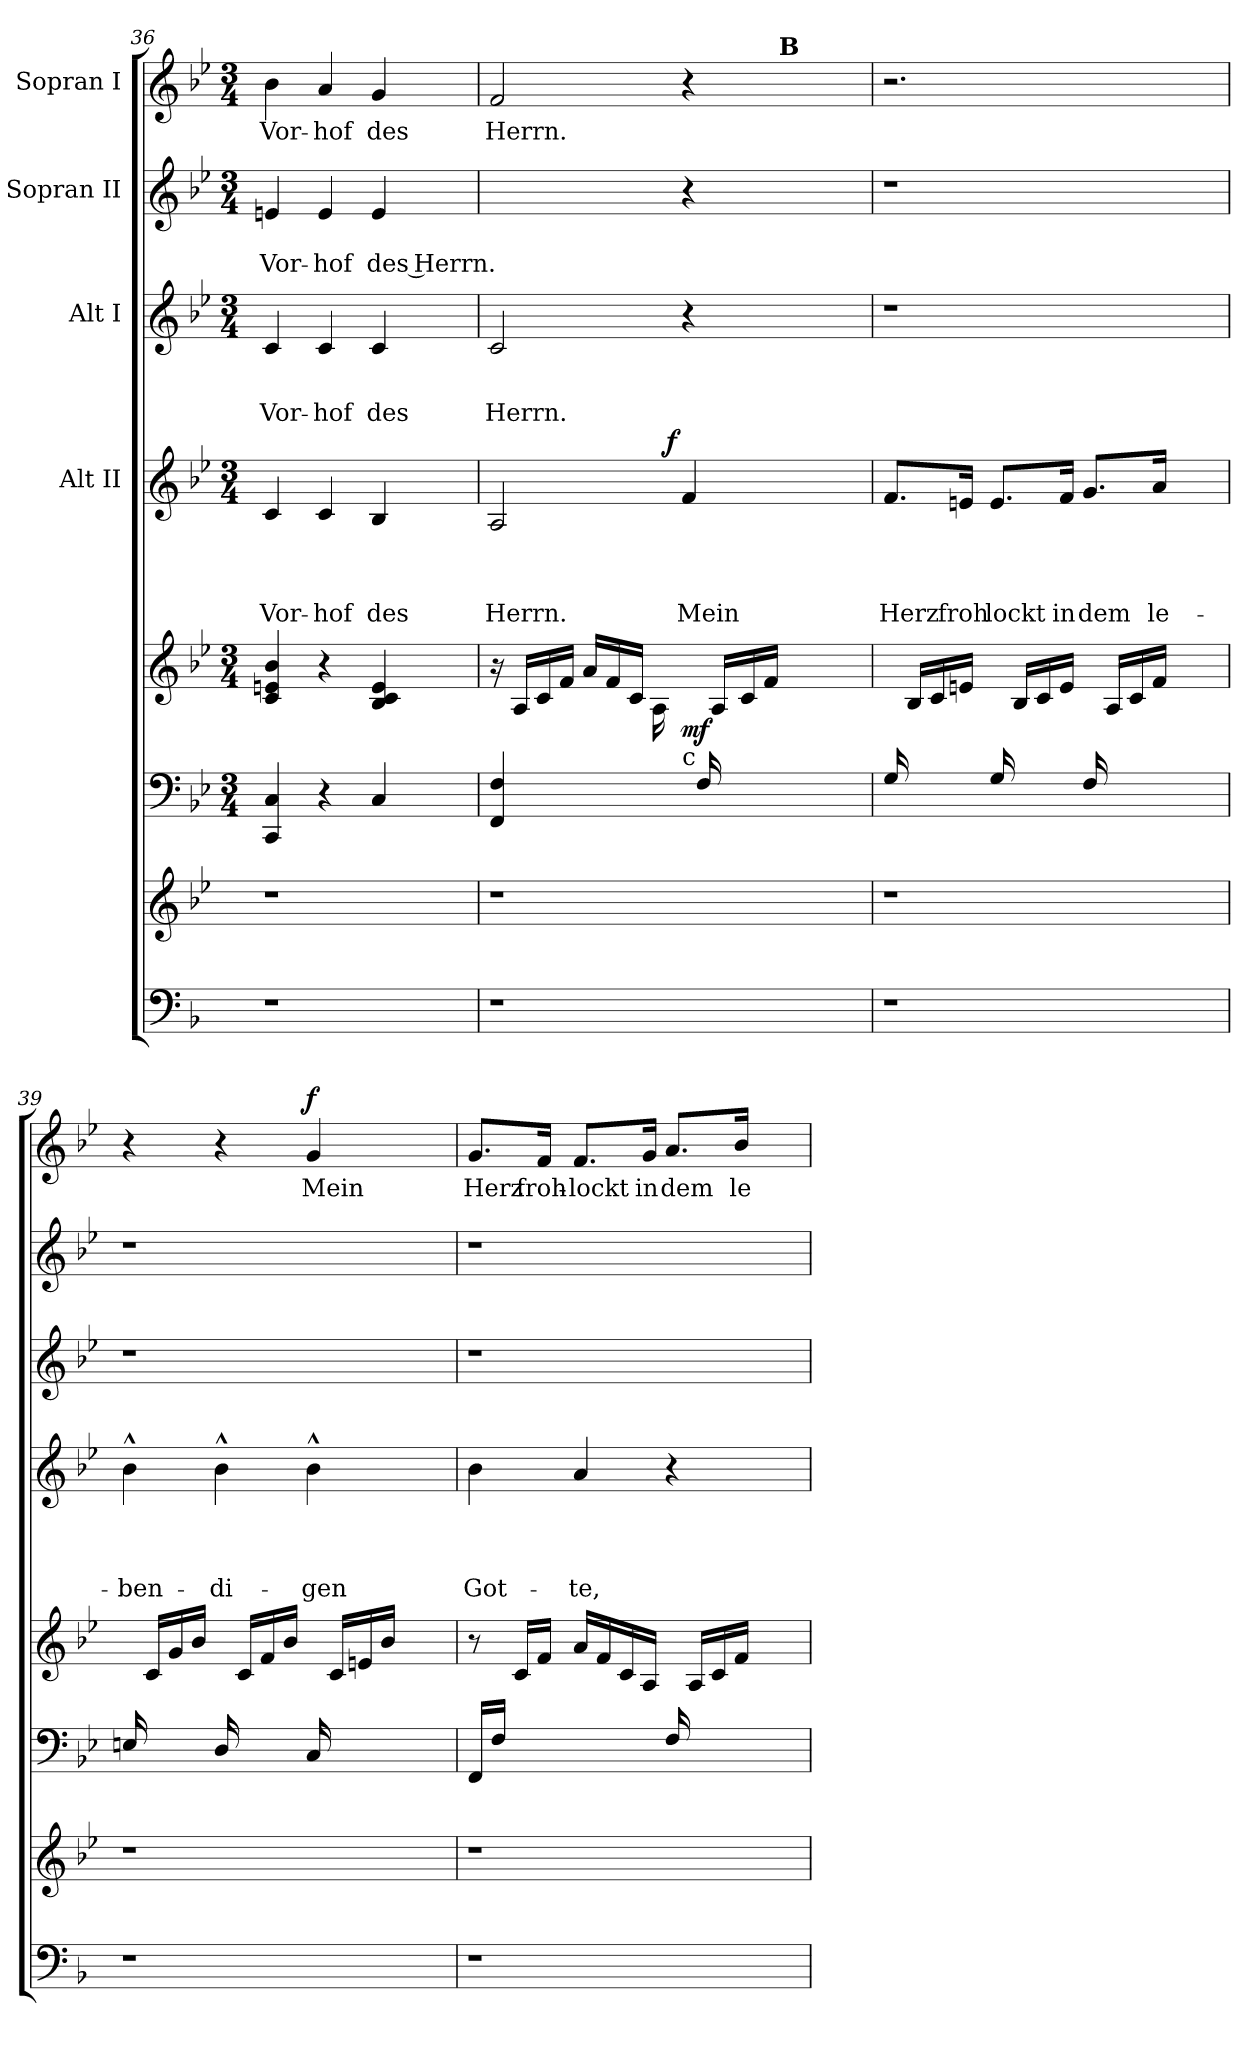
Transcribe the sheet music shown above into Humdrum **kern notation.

**kern	**kern	**kern	**kern	**dynam	**kern	**text	**text	**text	**text	**dynam	**kern	**text	**text	**text	**kern	**text	**text	**kern	**text	**dynam
*part8	*part7	*part6	*part5	*part5	*part4	*part4	*part4	*part4	*part4	*part4	*part3	*part3	*part3	*part3	*part2	*part2	*part2	*part1	*part1	*part1
*staff8	*staff7	*staff6	*staff5	*staff5	*staff4	*staff4	*staff4	*staff4	*staff4	*staff4	*staff3	*staff3	*staff3	*staff3	*staff2	*staff2	*staff2	*staff1	*staff1	*staff1
*	*	*	*	*	*I"Alt II	*	*	*	*	*	*I"Alt I	*	*	*	*I"Sopran II	*	*	*I"Sopran I	*	*
*clefF4	*clefG2	*clefF4	*clefG2	*	*clefG2	*	*	*	*	*	*clefG2	*	*	*	*clefG2	*	*	*clefG2	*	*
*k[b-]	*k[b-e-]	*k[b-e-]	*k[b-e-]	*	*k[b-e-]	*	*	*	*	*	*k[b-e-]	*	*	*	*k[b-e-]	*	*	*k[b-e-]	*	*
*F:	*B-:	*B-:	*B-:	*	*B-:	*	*	*	*	*	*B-:	*	*	*	*B-:	*	*	*B-:	*	*
*	*	*M3/4	*M3/4	*	*M3/4	*	*	*	*	*	*M3/4	*	*	*	*M3/4	*	*	*M3/4	*	*
=36	=36	=36	=36	=36	=36	=36	=36	=36	=36	=36	=36	=36	=36	=36	=36	=36	=36	=36	=36	=36
!	!	!	!	!	!	!	!	!	!LO:LY:b	!	!	!	!	!LO:LY:b	!	!	!LO:LY:b	!	!LO:LY:b	!
1r	1r	4CC/ 4C/	4c/ 4en/ 4b-/	.	4c/	.	.	.	Vor-	.	4c/	.	.	Vor-	4en/	.	Vor-	4b-\	Vor-	.
!	!	!	!	!	!	!	!	!	!LO:LY:b	!	!	!	!	!LO:LY:b	!	!	!LO:LY:b	!	!LO:LY:b	!
.	.	4r	4r	.	4c/	.	.	.	-hof	.	4c/	.	.	-hof	4e/	.	-hof	4a/	-hof	.
!	!	!	!	!	!	!	!	!	!LO:LY:b	!	!	!	!	!LO:LY:b	!	!	!LO:LY:b	!	!LO:LY:b	!
.	.	4C/	4B-/ 4c/ 4e/	.	4B-/	.	.	.	des	.	4c/	.	.	des	4e/	.	des Herrn.	4g/	des	.
.	.	4ryy	4ryy	.	4ryy	.	.	.	.	.	4ryy	.	.	.	4ryy	.	.	4ryy	.	.
=37	=37	=37	=37	=37	=37	=37	=37	=37	=37	=37	=37	=37	=37	=37	=37	=37	=37	=37	=37	=37
*	*	*	*^	*	*	*	*	*	*	*	*	*	*	*	*	*	*	*	*	*
!	!	!	!	!	!	!	!	!	!	!LO:LY:b	!	!	!	!	!LO:LY:b	!	!	!	!	!LO:LY:b	!
*	*	*	*	*	*	*^	*	*	*	*	*	*	*	*	*	*	*	*	*^	*	*
1r	1r	4FF/ 4F/	16ra	4..ryy	.	2A/	4...ryy	.	.	.	Herrn.	.	2c/	.	.	Herrn.	2ryy	.	.	2f/	2ryy	Herrn.	.
.	.	.	16A/LL	.	.	.	.	.	.	.	.	.	.	.	.	.	.	.	.	.	.	.	.
.	.	.	16c/	.	.	.	.	.	.	.	.	.	.	.	.	.	.	.	.	.	.	.	.
.	.	.	16f/JJ	.	.	.	.	.	.	.	.	.	.	.	.	.	.	.	.	.	.	.	.
.	.	4ryy	16a/LL	.	.	.	.	.	.	.	.	.	.	.	.	.	.	.	.	.	.	.	.
.	.	.	16f/	.	.	.	.	.	.	.	.	.	.	.	.	.	.	.	.	.	.	.	.
.	.	.	16c/JJ	.	.	.	.	.	.	.	.	.	.	.	.	.	.	.	.	.	.	.	.
.	.	.	16ryy	16A\	.	.	.	.	.	.	.	.	.	.	.	.	.	.	.	.	.	.	.
!	!	!	!	!	!	!	!	!	!	!	!	!LO:DY:a	!	!	!	!	!	!	!	!	!	!	!
.	.	.	.	.	.	.	2ryy	.	.	.	.	f	.	.	.	.	.	.	.	.	.	.	.
!	!	!LO:TX:a:t=c	!	!	!	!	!	!	!	!	!	!	!	!	!	!	!	!	!	!	!	!	!
!	!	!	!	!	!LO:DY:b	!	!	!	!	!	!LO:LY:b	!	!	!	!	!	!	!	!	!	!	!	!
.	.	32ryy	4ryy	16ryy	mf	4f/	.	.	.	.	Mein	.	4r	.	.	.	4r	.	.	4r	8..ryy	.	.
.	.	16F/	.	.	.	.	.	.	.	.	.	.	.	.	.	.	.	.	.	.	.	.	.
.	.	.	.	16A/LL	.	.	.	.	.	.	.	.	.	.	.	.	.	.	.	.	.	.	.
.	.	4ryy	.	.	.	.	.	.	.	.	.	.	.	.	.	.	.	.	.	.	.	.	.
.	.	.	.	16c/	.	.	.	.	.	.	.	.	.	.	.	.	.	.	.	.	.	.	.
.	.	.	.	16f/JJ	.	.	.	.	.	.	.	.	.	.	.	.	.	.	.	.	.	.	.
!	!	!	!	!	!	!	!	!	!	!	!	!	!	!	!	!	!	!	!	!	!LO:TX:a:B:t=B	!	!
.	.	.	.	.	.	.	.	.	.	.	.	.	.	.	.	.	.	.	.	.	4ryy	.	.
.	.	.	4ryy	4ryy	.	4ryy	.	.	.	.	.	.	4ryy	.	.	.	4ryy	.	.	4ryy	.	.	.
.	.	8ryy	.	.	.	.	.	.	.	.	.	.	.	.	.	.	.	.	.	.	.	.	.
.	.	32ryy	.	.	.	.	32ryy	.	.	.	.	.	.	.	.	.	.	.	.	.	32ryy	.	.
*	*	*	*v	*v	*	*	*	*	*	*	*	*	*	*	*	*	*	*	*	*	*	*	*
=38	=38	=38	=38	=38	=38	=38	=38	=38	=38	=38	=38	=38	=38	=38	=38	=38	=38	=38	=38	=38	=38	=38
!	!	!	!	!	!	!	!	!	!	!LO:LY:b	!	!LO:N:vis=1	!	!	!	!LO:N:vis=1	!	!	!LO:N:vis=1	!	!	!
*	*	*	*	*	*v	*v	*	*	*	*	*	*	*	*	*	*	*	*	*v	*v	*	*
1r	1r	16G/	16ryy	.	8.f/L	.	.	.	Herz	.	2.r	.	.	.	2.r	.	.	2.r	.	.
.	.	8.ryy	16B-/LL	.	.	.	.	.	.	.	.	.	.	.	.	.	.	.	.	.
.	.	.	16c/	.	.	.	.	.	.	.	.	.	.	.	.	.	.	.	.	.
!	!	!	!	!	!	!	!	!	!LO:LY:b	!	!	!	!	!	!	!	!	!	!	!
.	.	.	16en/JJ	.	16en/Jk	.	.	.	froh	.	.	.	.	.	.	.	.	.	.	.
!	!	!	!	!	!	!	!	!	!LO:LY:b	!	!	!	!	!	!	!	!	!	!	!
.	.	16G/	16ryy	.	8.e/L	.	.	.	lockt	.	.	.	.	.	.	.	.	.	.	.
.	.	8.ryy	16B-/LL	.	.	.	.	.	.	.	.	.	.	.	.	.	.	.	.	.
.	.	.	16c/	.	.	.	.	.	.	.	.	.	.	.	.	.	.	.	.	.
!	!	!	!	!	!	!	!	!	!LO:LY:b	!	!	!	!	!	!	!	!	!	!	!
.	.	.	16e/JJ	.	16f/Jk	.	.	.	in	.	.	.	.	.	.	.	.	.	.	.
!	!	!	!	!	!	!	!	!	!LO:LY:b	!	!	!	!	!	!	!	!	!	!	!
.	.	16F/	16ryy	.	8.g/L	.	.	.	dem	.	.	.	.	.	.	.	.	.	.	.
.	.	4..ryy	16A/LL	.	.	.	.	.	.	.	.	.	.	.	.	.	.	.	.	.
.	.	.	16c/	.	.	.	.	.	.	.	.	.	.	.	.	.	.	.	.	.
!	!	!	!	!	!	!	!	!	!LO:LY:b	!	!	!	!	!	!	!	!	!	!	!
.	.	.	16f/JJ	.	16a/Jk	.	.	.	le-	.	.	.	.	.	.	.	.	.	.	.
.	.	.	4ryy	.	4ryy	.	.	.	.	.	4ryy	.	.	.	4ryy	.	.	4ryy	.	.
!!LO:PB:g=z
=39	=39	=39	=39	=39	=39	=39	=39	=39	=39	=39	=39	=39	=39	=39	=39	=39	=39	=39	=39	=39
!	!	!	!	!	!	!	!	!	!LO:LY:b	!	!LO:N:vis=1	!	!	!	!LO:N:vis=1	!	!	!	!	!
1r	1r	16En/	16ryy	.	4b-^^>\	.	.	.	-ben-	.	2.r	.	.	.	2.r	.	.	4r	.	.
.	.	8.ryy	16c/LL	.	.	.	.	.	.	.	.	.	.	.	.	.	.	.	.	.
.	.	.	16g/	.	.	.	.	.	.	.	.	.	.	.	.	.	.	.	.	.
.	.	.	16b-/JJ	.	.	.	.	.	.	.	.	.	.	.	.	.	.	.	.	.
!	!	!	!	!	!	!	!	!	!LO:LY:b	!	!	!	!	!	!	!	!	!	!	!
.	.	16D/	16ryy	.	4b-^^>\	.	.	.	-di-	.	.	.	.	.	.	.	.	4r	.	.
.	.	8.ryy	16c/LL	.	.	.	.	.	.	.	.	.	.	.	.	.	.	.	.	.
.	.	.	16f/	.	.	.	.	.	.	.	.	.	.	.	.	.	.	.	.	.
.	.	.	16b-/JJ	.	.	.	.	.	.	.	.	.	.	.	.	.	.	.	.	.
!	!	!	!	!	!	!	!	!	!LO:LY:b	!	!	!	!	!	!	!	!	!	!LO:LY:b	!LO:DY:a
.	.	16C/	16ryy	.	4b-^^>\	.	.	.	-gen	.	.	.	.	.	.	.	.	4g/	Mein	f
.	.	4..ryy	16c/LL	.	.	.	.	.	.	.	.	.	.	.	.	.	.	.	.	.
.	.	.	16en/	.	.	.	.	.	.	.	.	.	.	.	.	.	.	.	.	.
.	.	.	16b-/JJ	.	.	.	.	.	.	.	.	.	.	.	.	.	.	.	.	.
.	.	.	4ryy	.	4ryy	.	.	.	.	.	4ryy	.	.	.	4ryy	.	.	4ryy	.	.
=40	=40	=40	=40	=40	=40	=40	=40	=40	=40	=40	=40	=40	=40	=40	=40	=40	=40	=40	=40	=40
!	!	!	!	!	!	!	!	!	!LO:LY:b	!	!LO:N:vis=1	!	!	!	!LO:N:vis=1	!	!	!	!LO:LY:b	!
1r	1r	16FF/LL	8r	.	4b-\	.	.	.	Got-	.	2.r	.	.	.	2.r	.	.	8.g/L	Herz	.
.	.	16F/JJ	.	.	.	.	.	.	.	.	.	.	.	.	.	.	.	.	.	.
.	.	4.ryy	16c/LL	.	.	.	.	.	.	.	.	.	.	.	.	.	.	.	.	.
!	!	!	!	!	!	!	!	!	!	!	!	!	!	!	!	!	!	!	!LO:LY:b	!
.	.	.	16f/JJ	.	.	.	.	.	.	.	.	.	.	.	.	.	.	16f/Jk	froh-	.
!	!	!	!	!	!	!	!	!	!LO:LY:b	!	!	!	!	!	!	!	!	!	!LO:LY:b	!
.	.	.	16a/LL	.	4a/	.	.	.	-te,	.	.	.	.	.	.	.	.	8.f/L	-lockt	.
.	.	.	16f/	.	.	.	.	.	.	.	.	.	.	.	.	.	.	.	.	.
.	.	.	16c/	.	.	.	.	.	.	.	.	.	.	.	.	.	.	.	.	.
!	!	!	!	!	!	!	!	!	!	!	!	!	!	!	!	!	!	!	!LO:LY:b	!
.	.	.	16A/JJ	.	.	.	.	.	.	.	.	.	.	.	.	.	.	16g/Jk	in	.
!	!	!	!	!	!	!	!	!	!	!	!	!	!	!	!	!	!	!	!LO:LY:b	!
.	.	16F/	16ryy	.	4r	.	.	.	.	.	.	.	.	.	.	.	.	8.a/L	dem	.
.	.	4..ryy	16A/LL	.	.	.	.	.	.	.	.	.	.	.	.	.	.	.	.	.
.	.	.	16c/	.	.	.	.	.	.	.	.	.	.	.	.	.	.	.	.	.
!	!	!	!	!	!	!	!	!	!	!	!	!	!	!	!	!	!	!	!LO:LY:b	!
.	.	.	16f/JJ	.	.	.	.	.	.	.	.	.	.	.	.	.	.	16b-/Jk	le-	.
.	.	.	4ryy	.	4ryy	.	.	.	.	.	4ryy	.	.	.	4ryy	.	.	4ryy	.	.
=	=	=	=	=	=	=	=	=	=	=	=	=	=	=	=	=	=	=	=	=
*-	*-	*-	*-	*-	*-	*-	*-	*-	*-	*-	*-	*-	*-	*-	*-	*-	*-	*-	*-	*-
